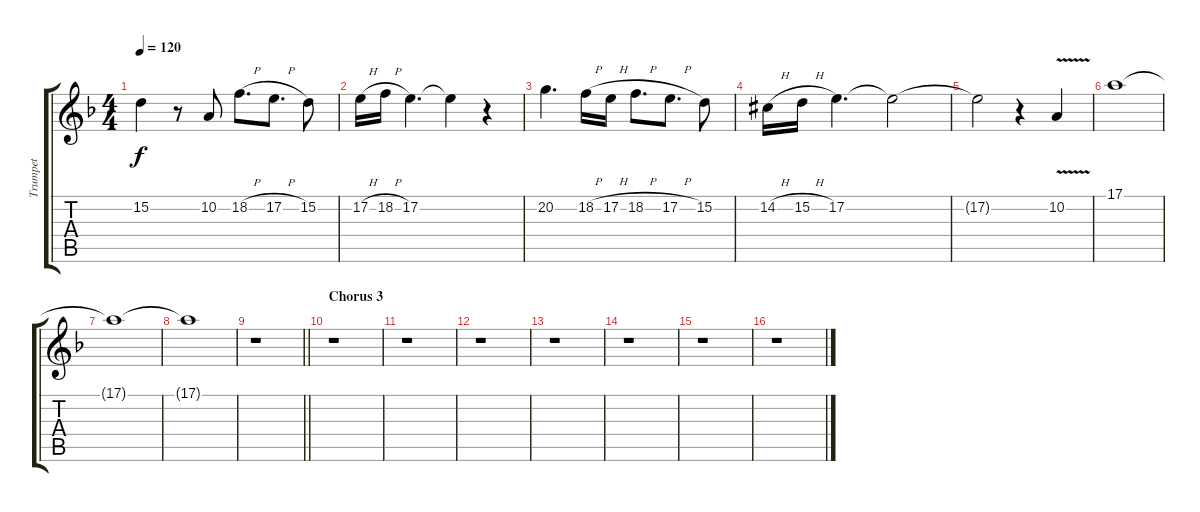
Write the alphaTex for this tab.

\track ("Trumpet" "Trumpet") {instrument trumpet}
\staff {score tabs}
\tuning (E4 B3 G3 D3 A2 E2) {hide}
\ts (4 4)
\tempo 120
\clef g2
\ks f
15.2.4{dy f} r.8 10.2.8 18.2{h}.8{d} 17.2{h}.8{d} 15.2.8 |
17.2{h}.16 18.2{h}.16 17.2.4{d} 17.2{t}.4 r.4 |
20.2.4{d} 18.2{h}.16 17.2{h}.16 18.2{h}.8{d} 17.2{h}.8{d} 15.2.8 |
14.2{h acc #}.16 15.2{h}.16 17.2.4{d} 17.2{t}.2 |
17.2{t}.2 r.4 10.2{v}.4 |
17.1.1 |
17.1{t}.1 |
17.1{t}.1 |
\barLineRight lightlight
r.1 |
\section ("" "Chorus 3")
r.1 |
r.1 |
r.1 |
r.1 |
r.1 |
r.1 |
r.1
